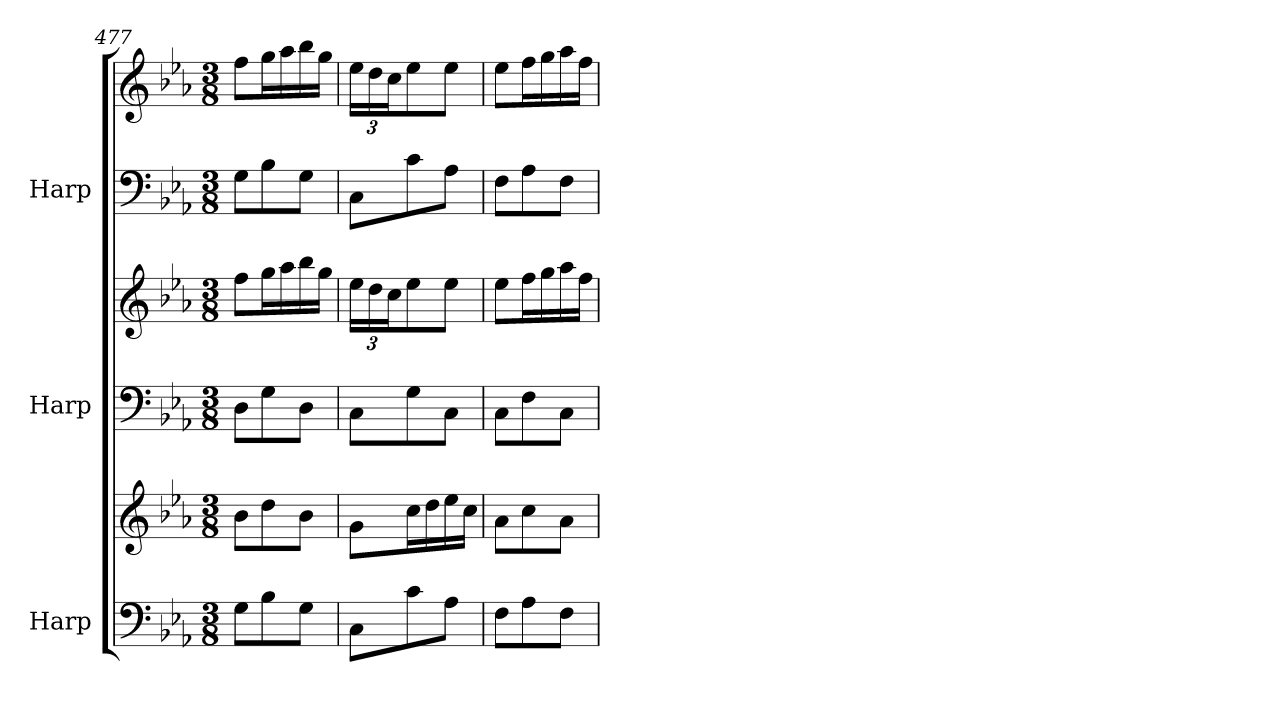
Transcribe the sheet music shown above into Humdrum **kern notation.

**kern	**kern	**kern	**kern	**kern	**kern
*part3	*part3	*part2	*part2	*part1	*part1
*staff6	*staff5	*staff4	*staff3	*staff2	*staff1
*I"Harp	*	*I"Harp	*	*I"Harp	*
*I'Hp	*	*I'Hp	*	*I'Hp	*
*clefF4	*clefG2	*clefF4	*clefG2	*clefF4	*clefG2
*k[b-e-a-]	*k[b-e-a-]	*k[b-e-a-]	*k[b-e-a-]	*k[b-e-a-]	*k[b-e-a-]
*M3/8	*M3/8	*M3/8	*M3/8	*M3/8	*M3/8
=477	=477	=477	=477	=477	=477
8G\L	8b-\L	8D\L	8ff\L	8G\L	8ff\L
8B-\	8dd\	8G\	16gg\L	8B-\	16gg\L
.	.	.	16aa-\	.	16aa-\
8G\J	8b-\J	8D\J	16bb-\	8G\J	16bb-\
.	.	.	16gg\JJ	.	16gg\JJ
=478	=478	=478	=478	=478	=478
*	*	*	*Xbrackettup	*	*Xbrackettup
8C\L	8g\L	8C\L	24ee-\LL	8C\L	24ee-\LL
.	.	.	24dd\	.	24dd\
.	.	.	24cc\J	.	24cc\J
8c\	16cc\L	8G\	8ee-\	8c\	8ee-\
.	16dd\	.	.	.	.
8A-\J	16ee-\	8C\J	8ee-\J	8A-\J	8ee-\J
.	16cc\JJ	.	.	.	.
=479	=479	=479	=479	=479	=479
8F\L	8a-\L	8C\L	8ee-\L	8F\L	8ee-\L
8A-\	8cc\	8F\	16ff\L	8A-\	16ff\L
.	.	.	16gg\	.	16gg\
8F\J	8a-\J	8C\J	16aa-\	8F\J	16aa-\
.	.	.	16ff\JJ	.	16ff\JJ
=	=	=	=	=	=
*-	*-	*-	*-	*-	*-
